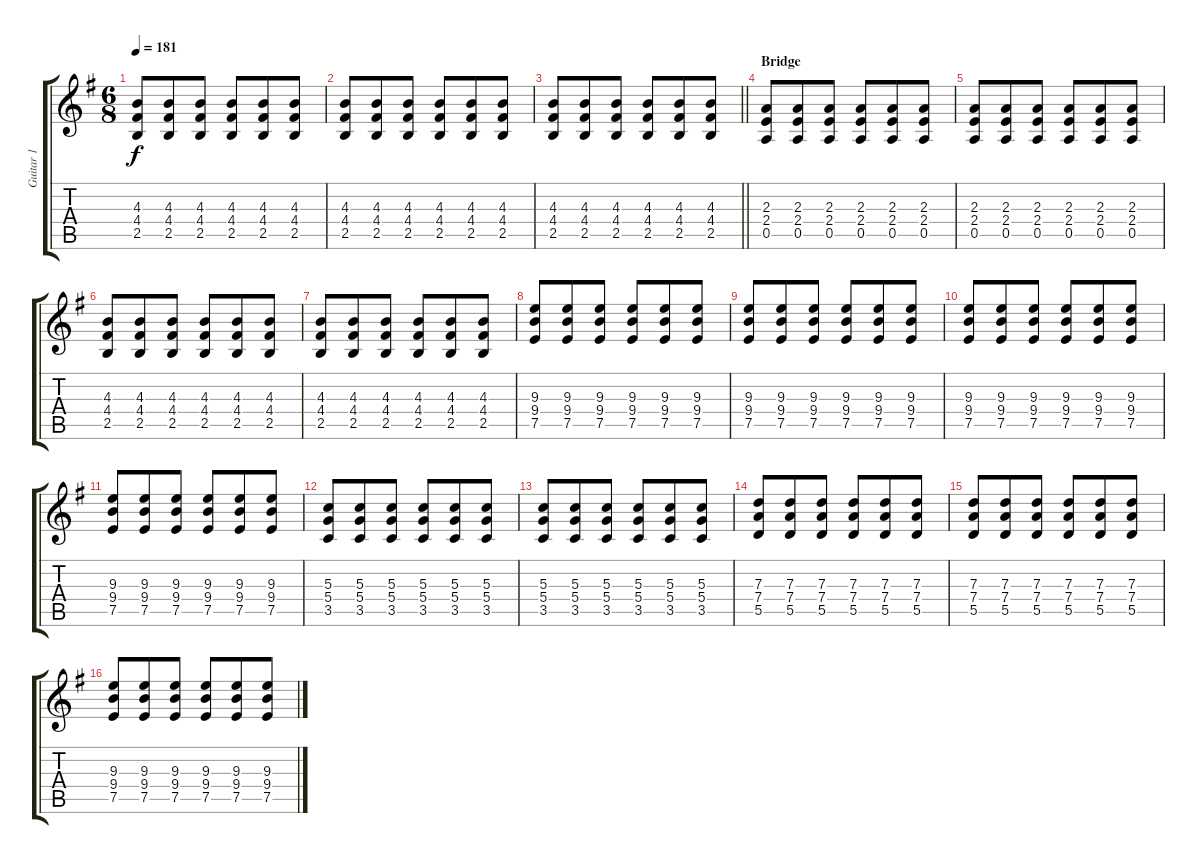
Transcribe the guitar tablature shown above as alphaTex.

\track ("Guitar 1" "Guitar 1") {instrument distortionguitar}
\staff {score tabs}
\tuning (E4 B3 G3 D3 A2 E2) {hide}
\ts (6 8)
\tempo 181
\clef g2
\ks eminor
(4.3 4.4 2.5).8{dy f} (4.3 4.4 2.5).8 (4.3 4.4 2.5).8 (4.3 4.4 2.5).8 (4.3 4.4 2.5).8 (4.3 4.4 2.5).8 |
(4.3 4.4 2.5).8 (4.3 4.4 2.5).8 (4.3 4.4 2.5).8 (4.3 4.4 2.5).8 (4.3 4.4 2.5).8 (4.3 4.4 2.5).8 |
\barLineRight lightlight
(4.3 4.4 2.5).8 (4.3 4.4 2.5).8 (4.3 4.4 2.5).8 (4.3 4.4 2.5).8 (4.3 4.4 2.5).8 (4.3 4.4 2.5).8 |
\section ("" "Bridge")
(2.3 2.4 0.5).8 (2.3 2.4 0.5).8 (2.3 2.4 0.5).8 (2.3 2.4 0.5).8 (2.3 2.4 0.5).8 (2.3 2.4 0.5).8 |
(2.3 2.4 0.5).8 (2.3 2.4 0.5).8 (2.3 2.4 0.5).8 (2.3 2.4 0.5).8 (2.3 2.4 0.5).8 (2.3 2.4 0.5).8 |
(4.3 4.4 2.5).8 (4.3 4.4 2.5).8 (4.3 4.4 2.5).8 (4.3 4.4 2.5).8 (4.3 4.4 2.5).8 (4.3 4.4 2.5).8 |
(4.3 4.4 2.5).8 (4.3 4.4 2.5).8 (4.3 4.4 2.5).8 (4.3 4.4 2.5).8 (4.3 4.4 2.5).8 (4.3 4.4 2.5).8 |
(9.3 9.4 7.5).8 (9.3 9.4 7.5).8 (9.3 9.4 7.5).8 (9.3 9.4 7.5).8 (9.3 9.4 7.5).8 (9.3 9.4 7.5).8 |
(9.3 9.4 7.5).8 (9.3 9.4 7.5).8 (9.3 9.4 7.5).8 (9.3 9.4 7.5).8 (9.3 9.4 7.5).8 (9.3 9.4 7.5).8 |
(9.3 9.4 7.5).8 (9.3 9.4 7.5).8 (9.3 9.4 7.5).8 (9.3 9.4 7.5).8 (9.3 9.4 7.5).8 (9.3 9.4 7.5).8 |
(9.3 9.4 7.5).8 (9.3 9.4 7.5).8 (9.3 9.4 7.5).8 (9.3 9.4 7.5).8 (9.3 9.4 7.5).8 (9.3 9.4 7.5).8 |
(5.3 5.4 3.5).8 (5.3 5.4 3.5).8 (5.3 5.4 3.5).8 (5.3 5.4 3.5).8 (5.3 5.4 3.5).8 (5.3 5.4 3.5).8 |
(5.3 5.4 3.5).8 (5.3 5.4 3.5).8 (5.3 5.4 3.5).8 (5.3 5.4 3.5).8 (5.3 5.4 3.5).8 (5.3 5.4 3.5).8 |
(7.3 7.4 5.5).8 (7.3 7.4 5.5).8 (7.3 7.4 5.5).8 (7.3 7.4 5.5).8 (7.3 7.4 5.5).8 (7.3 7.4 5.5).8 |
(7.3 7.4 5.5).8 (7.3 7.4 5.5).8 (7.3 7.4 5.5).8 (7.3 7.4 5.5).8 (7.3 7.4 5.5).8 (7.3 7.4 5.5).8 |
(9.3 9.4 7.5).8 (9.3 9.4 7.5).8 (9.3 9.4 7.5).8 (9.3 9.4 7.5).8 (9.3 9.4 7.5).8 (9.3 9.4 7.5).8
